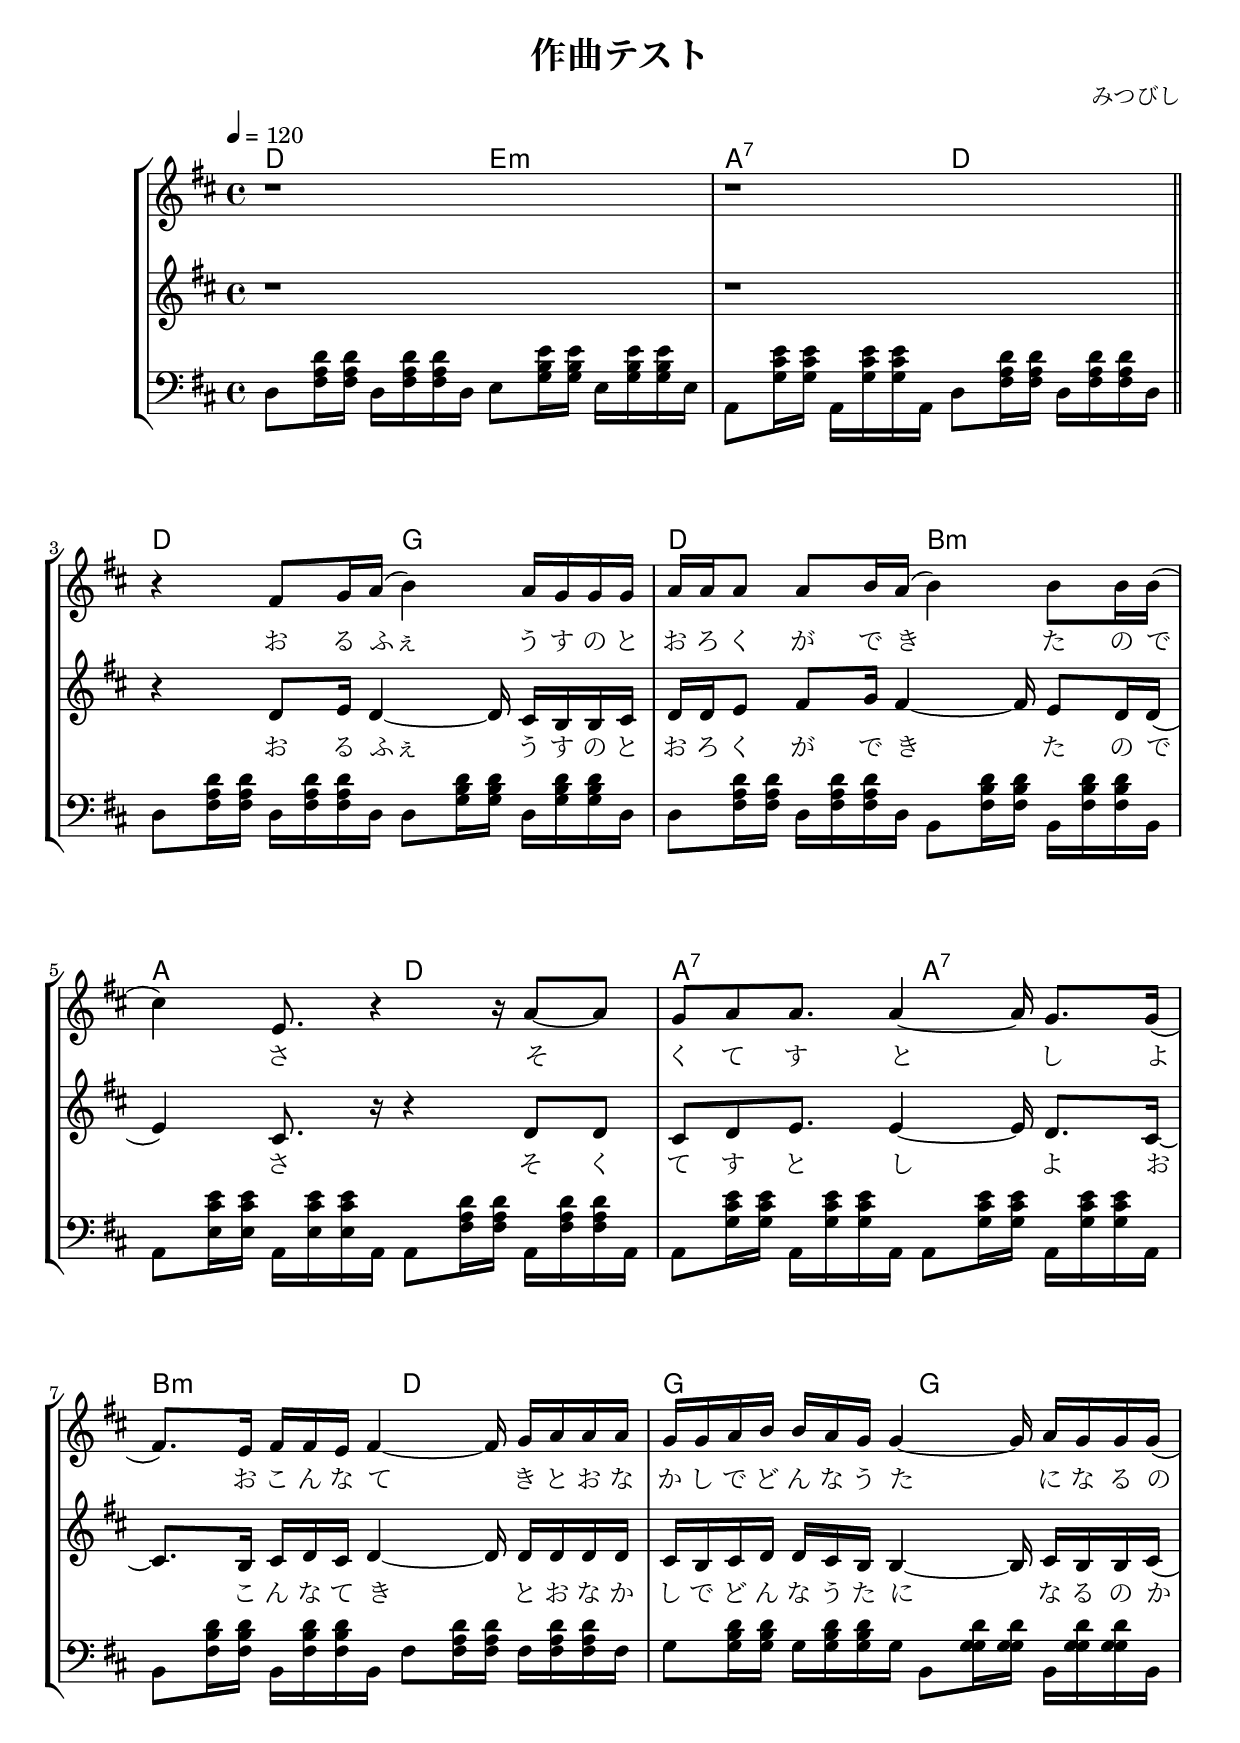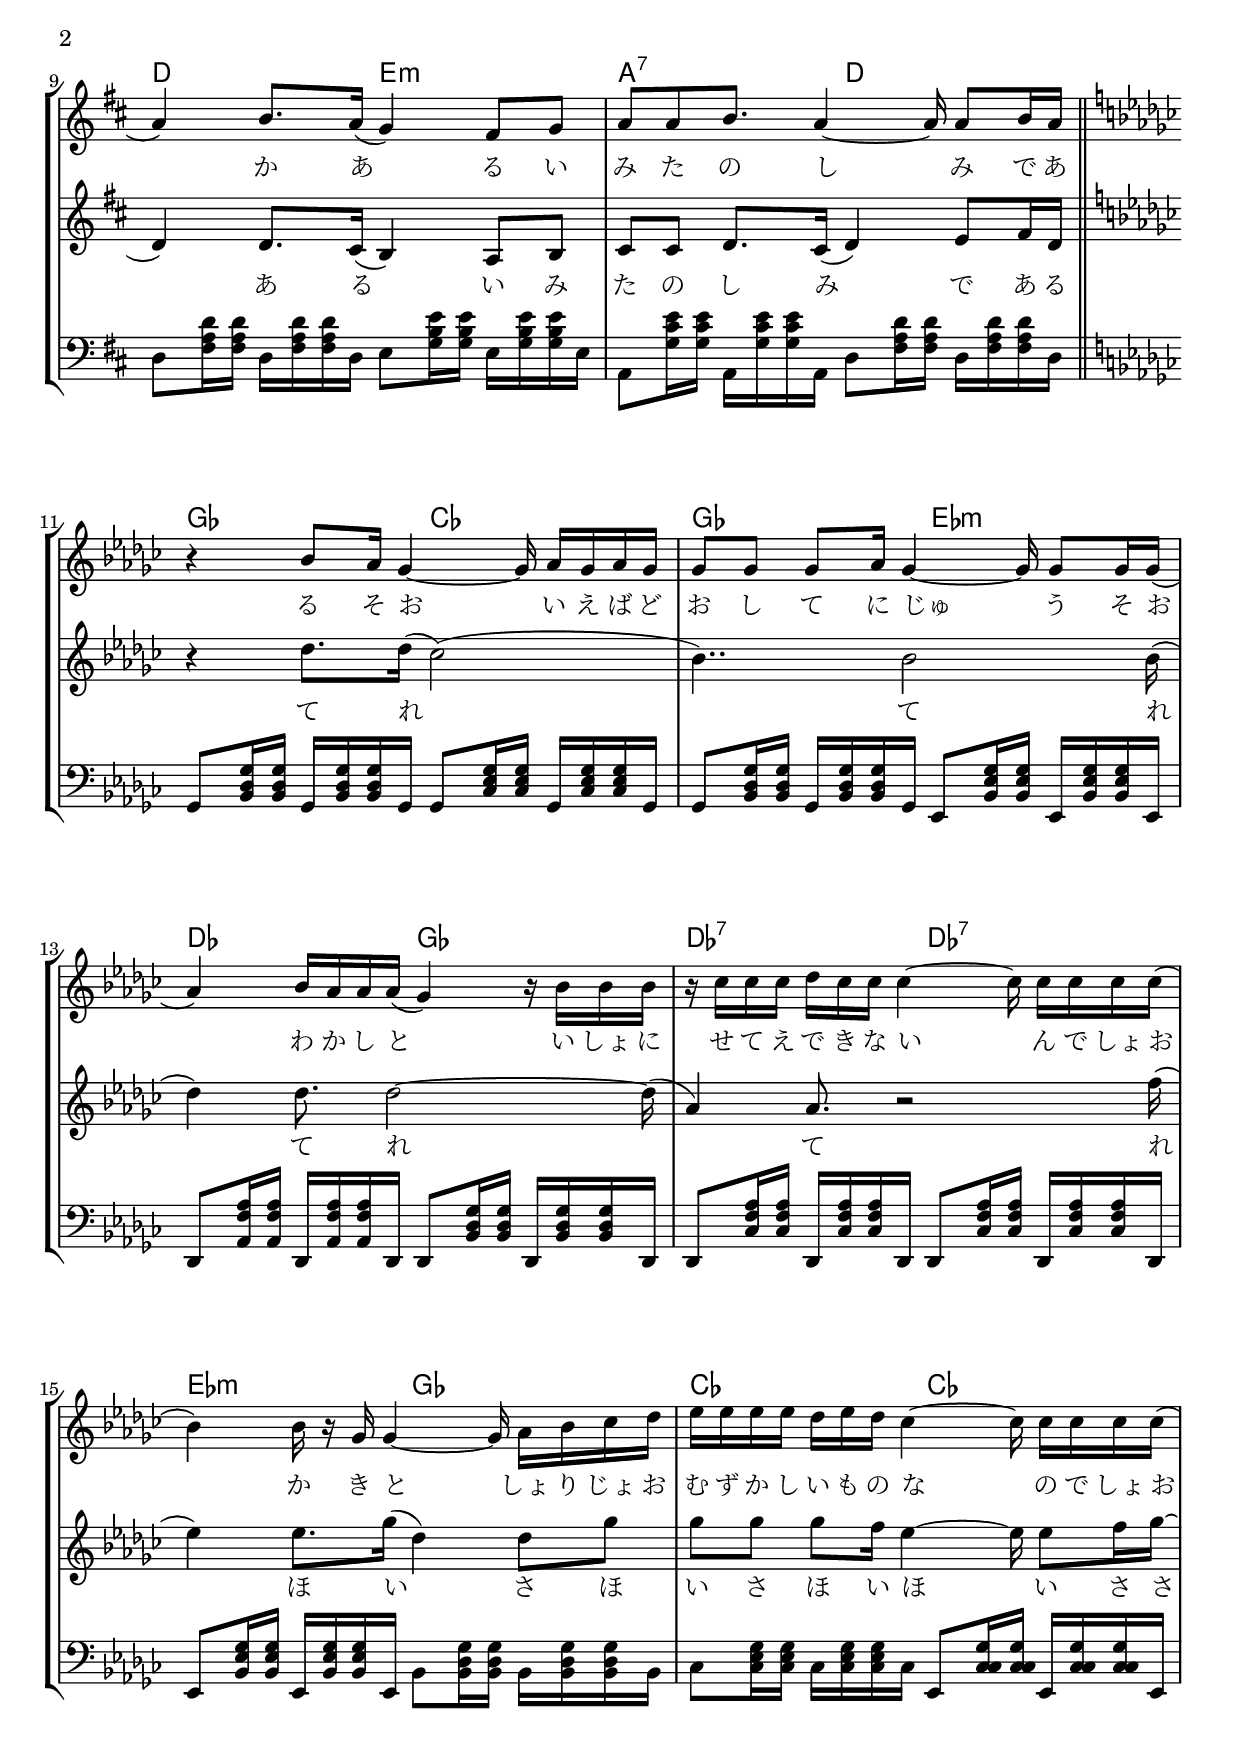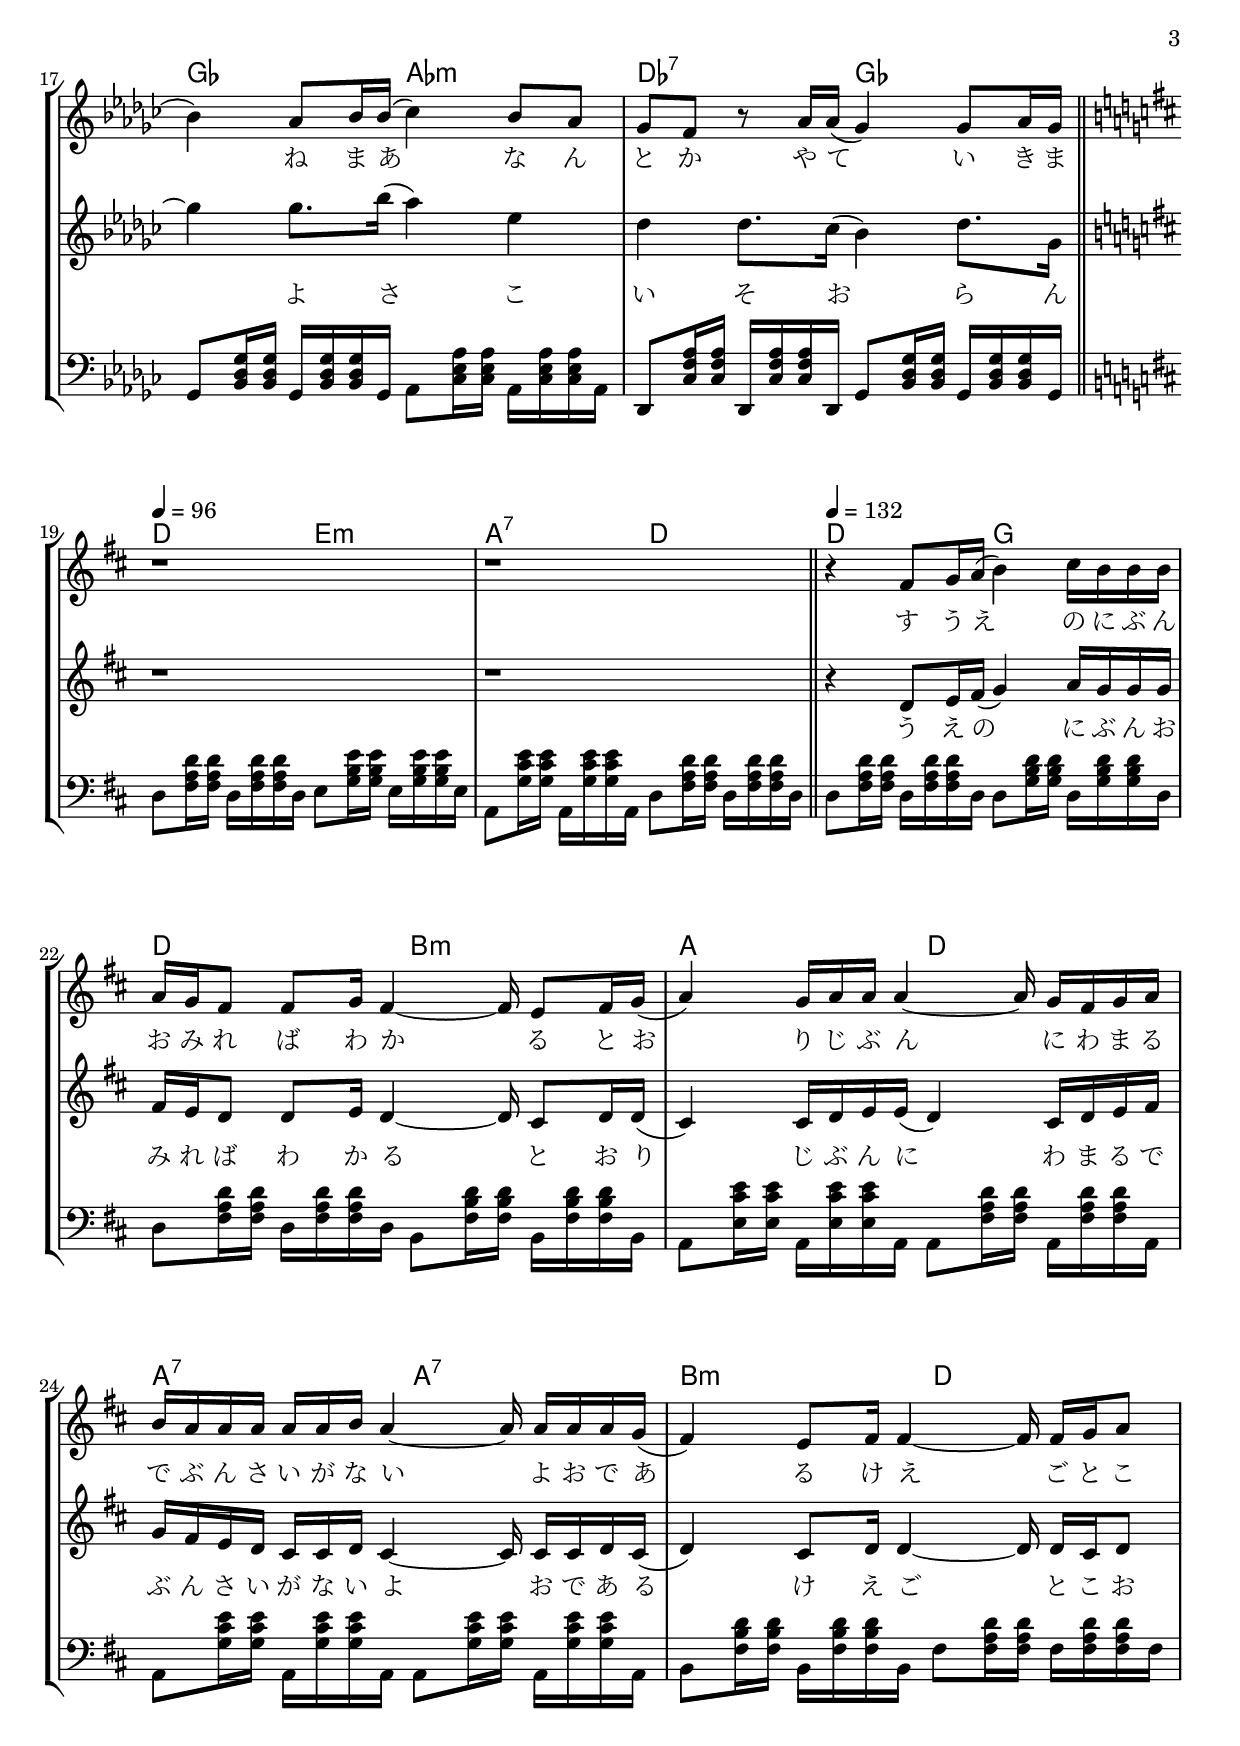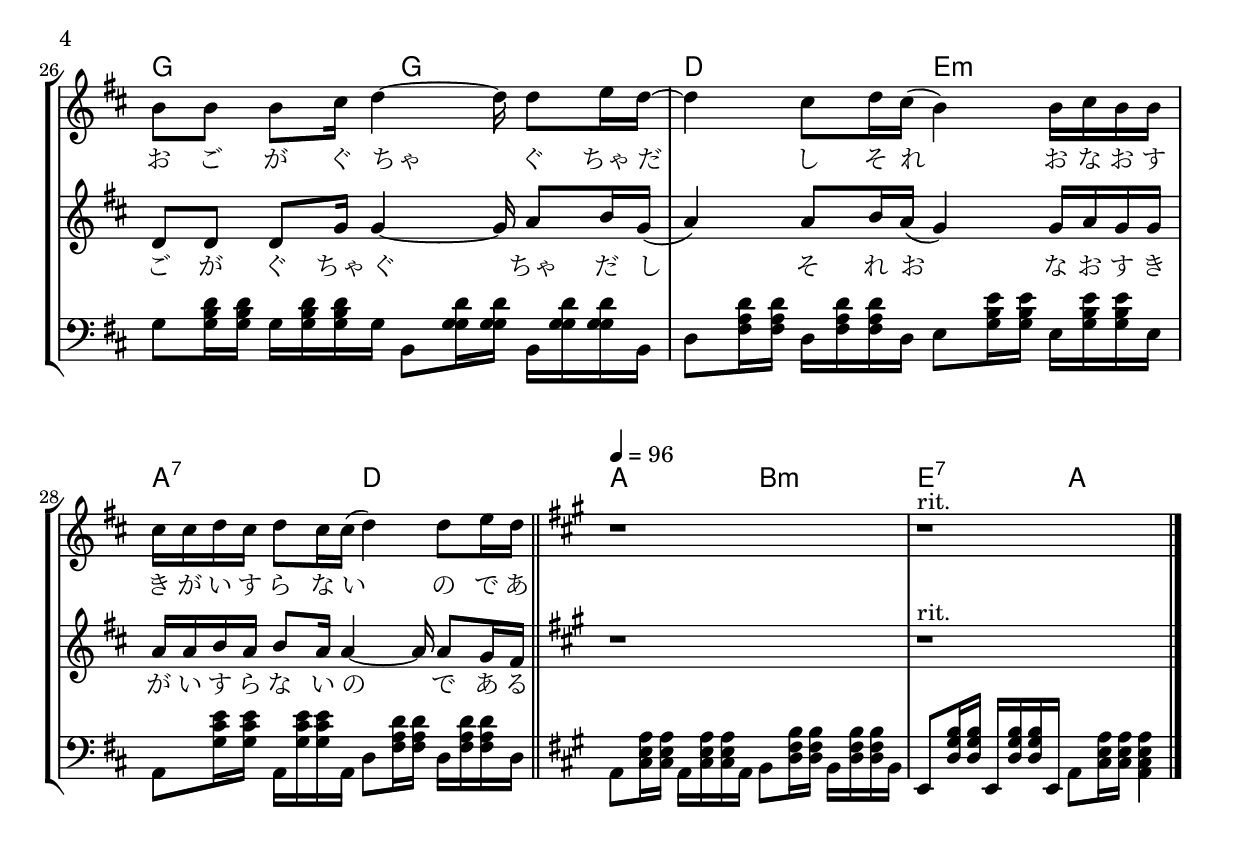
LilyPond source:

\version "2.12.1"

\header {
	title = \markup {作曲テスト}
	composer = \markup \center-column {みつびし}
}

harmony = \chordmode {
	d2 e:m a:7 d 

	d g d b:m a d a:7 a:7 b:m d g g d e:m a:7 d 

	ges ces ges es:m des ges des:7 des:7 es:m ges ces ces ges as:m des:7 ges 

	d e:m a:7 d 

	d g d b:m a d a:7 a:7 b:m d g g d e:m a:7 d 

	a b:m e:7 a 
}

melody = {
	\key d \major
	\tempo 4 = 120
	r1 | r1   
	\set Staff.midiInstrument = #"fss0.5"
	r4 fis'8  g'16  a'16  (b'4)  a'16  g'16  g'16  g'16 
	a'16  a'16  a'8  a'8  b'16  a'16  (b'4)  b'8  b'16  b'16 
	(cis''4)  e'8.  r4~r16  a'8  a'8 
	g'8  a'8  a'8.  a'4~a'16  g'8.  g'16 
	(fis'8.)  e'16  fis'16  fis'16  e'16  fis'4~fis'16  g'16  a'16  a'16  a'16 
	g'16  g'16  a'16  b'16  b'16  a'16  g'16  g'4~g'16  a'16  g'16  g'16  g'16 
	(a'4)  b'8.  a'16  (g'4)  fis'8  g'8 
	a'8  a'8  b'8.  a'4~a'16  a'8  b'16  a'16
	\set Staff.midiInstrument = #"fss0.5"
		\key ges \major
r4 bes'8  as'16  ges'4~ges'16  as'16  ges'16  as'16  ges'16 
	ges'8  ges'8  ges'8  as'16  ges'4~ges'16  ges'8  ges'16  ges'16 
	(as'4)  bes'16  as'16  as'16  as'16  (ges'4)  r16  bes'16  bes'16  bes'16 
	r16  ces''16  ces''16  ces''16  des''16  ces''16  ces''16  ces''4~ces''16  ces''16  ces''16  ces''16  ces''16 
	(bes'4)  bes'16  r16  ges'16  ges'4~ges'16  as'16  bes'16  ces''16  des''16 
	es''16  es''16  es''16  es''16  des''16  es''16  des''16  ces''4~ces''16  ces''16  ces''16  ces''16  ces''16 
	(bes'4)  as'8  bes'16  bes'16  (ces''4)  bes'8  as'8 
	ges'8  f'8  r8  as'16  as'16  (ges'4)  ges'8  as'16  ges'16
	\key d \major
	\tempo 4 = 96
	r1 | r1   
	\set Staff.midiInstrument = #"fss0.5"
		\tempo 4 = 132
r4 fis'8  g'16  a'16  (b'4)  cis''16  b'16  b'16  b'16 
	a'16  g'16  fis'8  fis'8  g'16  fis'4~fis'16  e'8  fis'16  g'16 
	(a'4)  g'16  a'16  a'16  a'4~a'16  g'16  fis'16  g'16  a'16 
	b'16  a'16  a'16  a'16  a'16  a'16  b'16  a'4~a'16  a'16  a'16  a'16  g'16 
	(fis'4)  e'8  fis'16  fis'4~fis'16  fis'16  g'16  a'8 
	b'8  b'8  b'8  cis''16  d''4~d''16  d''8  e''16  d''16~ 
	d''4  cis''8  d''16  cis''16  (b'4)  b'16  cis''16  b'16  b'16 
	cis''16  cis''16  d''16  cis''16  d''8  cis''16  cis''16  (d''4)  d''8  e''16  d''16
	\key a \major
	\tempo 4 = 96
	r1 | r1^"rit." \bar "|."
}

words = \lyricmode {
	
	お  る  ふぇ  う  す  の  と  お  ろ  く  が  で  き  た  の  で  さ  そ  く  て  す  と  し  よ  お  こ  ん  な  て  き  と  お  な  か  し  で  ど  ん  な  う  た  に  な  る  の  か  あ  る  い  み  た  の  し  み  で  あ  る  
	そ  お  い  え  ば  ど  お  し  て  に  じゅ  う  そ  お  わ  か  し  と  い  しょ  に  せ  て  え  で  き  な  い  ん  で  しょ  お  か  き  と  しょ  り  じょ  お  む  ず  か  し  い  も  の  な  の  で  しょ  お  ね  ま  あ  な  ん  と  か  や  て  い  き  ま  す  
	
	う  え  の  に  ぶ  ん  お  み  れ  ば  わ  か  る  と  お  り  じ  ぶ  ん  に  わ  ま  る  で  ぶ  ん  さ  い  が  な  い  よ  お  で  あ  る  け  え  ご  と  こ  お  ご  が  ぐ  ちゃ  ぐ  ちゃ  だ  し  そ  れ  お  な  お  す  き  が  い  す  ら  な  い  の  で  あ  る  
	
}

secondmelody = {
	\key d \major
	\tempo 4 = 120
	r1 | r1   
	\set Staff.midiInstrument = #"Rock Organ"
	r4 d'8  e'16  d'4~d'16  cis'16  b16  b16  cis'16 
	d'16  d'16  e'8  fis'8  g'16  fis'4~fis'16  e'8  d'16  d'16 
	(e'4)  cis'8.  r16  r4  d'8  d'8 
	cis'8  d'8  e'8.  e'4~e'16  d'8.  cis'16~ 
	cis'8.  b16  cis'16  d'16  cis'16  d'4~d'16  d'16  d'16  d'16  d'16 
	cis'16  b16  cis'16  d'16  d'16  cis'16  b16  b4~b16  cis'16  b16  b16  cis'16 
	(d'4)  d'8.  cis'16  (b4)  a8  b8 
	cis'8  cis'8  d'8.  cis'16  (d'4)  e'8  fis'16  d'16
	\set Staff.midiInstrument = #"String Ensemble 2"
		\key ges \major
r4 des''8.  des''16  (ces''2) 
	(bes'4..)  bes'2  bes'16 
	(des''4)  des''8.  des''2~des''16 
	(as'4)  as'8.  r2  f''16 
	(es''4)  es''8.  ges''16  (des''4)  des''8  ges''8 
	ges''8  ges''8  ges''8  f''16  es''4~es''16  es''8  f''16  ges''16~ 
	ges''4  ges''8.  bes''16  (as''4)  es''4 
	des''4  des''8.  ces''16  (bes'4)  des''8.  ges'16
	\key d \major
	\tempo 4 = 96
	r1 | r1   
	\set Staff.midiInstrument = #"Synth Bass 2"
		\tempo 4 = 132
r4 d'8  e'16  fis'16  (g'4)  a'16  g'16  g'16  g'16 
	fis'16  e'16  d'8  d'8  e'16  d'4~d'16  cis'8  d'16  d'16 
	(cis'4)  cis'16  d'16  e'16  e'16  (d'4)  cis'16  d'16  e'16  fis'16 
	g'16  fis'16  e'16  d'16  cis'16  cis'16  d'16  cis'4~cis'16  cis'16  cis'16  d'16  cis'16 
	(d'4)  cis'8  d'16  d'4~d'16  d'16  cis'16  d'8 
	d'8  d'8  d'8  g'16  g'4~g'16  a'8  b'16  g'16 
	(a'4)  a'8  b'16  a'16  (g'4)  g'16  a'16  g'16  g'16 
	a'16  a'16  b'16  a'16  b'8  a'16  a'4~a'16  a'8  g'16  fis'16
	\key a \major
	\tempo 4 = 96
	r1 | r1^"rit." \bar "|."
}

secondwords = \lyricmode {
	
	お  る  ふぇ  う  す  の  と  お  ろ  く  が  で  き  た  の  で  さ  そ  く  て  す  と  し  よ  お  こ  ん  な  て  き  と  お  な  か  し  で  ど  ん  な  う  た  に  な  る  の  か  あ  る  い  み  た  の  し  み  で  あ  る  
	て  れ  て  れ  て  れ  て  れ  ほ  い  さ  ほ  い  さ  ほ  い  ほ  い  さ  さ  よ  さ  こ  い  そ  お  ら  ん  
	
	う  え  の  に  ぶ  ん  お  み  れ  ば  わ  か  る  と  お  り  じ  ぶ  ん  に  わ  ま  る  で  ぶ  ん  さ  い  が  な  い  よ  お  で  あ  る  け  え  ご  と  こ  お  ご  が  ぐ  ちゃ  ぐ  ちゃ  だ  し  そ  れ  お  な  お  す  き  が  い  す  ら  な  い  の  で  あ  る  
	
}

tempochange = {
	\tempo 4 = 120
	r1 | r1 \bar "||"
	\tempo 4 = 120
	r1 | r1 | r1 | r1 | r1 | r1 | r1 | r1 \bar "||"
	\tempo 4 = 120
	r1 | r1 | r1 | r1 | r1 | r1 | r1 | r1 \bar "||"
	\tempo 4 = 96
	r1 | r1 \bar "||"
	\tempo 4 = 132
	r1 | r1 | r1 | r1 | r1 | r1 | r1 | r1 \bar "||"
	\tempo 4 = 96
	r1 | \tempo 4 = 72 r2 \tempo 4 = 64 r2 \bar "|."
}

mainacc = {
	\clef bass
	\set Staff.midiInstrument = #"English Horn"
	\key d \major
	\tempo 4 = 120
	d8 <fis a d'>16 <fis a d'>16   d16 <fis a d'>16 <fis a d'>16 d16
	e8 <g b e'>16 <g b e'>16   e16 <g b e'>16 <g b e'>16 e16
	a,8 <g cis' e'>16 <g cis' e'>16   a,16 <g cis' e'>16 <g cis' e'>16 a,16
	d8 <fis a d'>16 <fis a d'>16   d16 <fis a d'>16 <fis a d'>16 d16
	\bar "||"

	\set Staff.midiInstrument = #"English Horn"
	d8 <fis a d'>16 <fis a d'>16   d16 <fis a d'>16 <fis a d'>16 d16
	d8 <g b d'>16 <g b d'>16   d16 <g b d'>16 <g b d'>16 d16
	d8 <fis a d'>16 <fis a d'>16   d16 <fis a d'>16 <fis a d'>16 d16
	b,8 <fis b d'>16 <fis b d'>16   b,16 <fis b d'>16 <fis b d'>16 b,16
	a,8 <e cis' e'>16 <e cis' e'>16   a,16 <e cis' e'>16 <e cis' e'>16 a,16
	a,8 <fis a d'>16 <fis a d'>16   a,16 <fis a d'>16 <fis a d'>16 a,16
	a,8 <g cis' e'>16 <g cis' e'>16   a,16 <g cis' e'>16 <g cis' e'>16 a,16
	a,8 <g cis' e'>16 <g cis' e'>16   a,16 <g cis' e'>16 <g cis' e'>16 a,16
	b,8 <fis b d'>16 <fis b d'>16   b,16 <fis b d'>16 <fis b d'>16 b,16
	fis8 <fis a d'>16 <fis a d'>16   fis16 <fis a d'>16 <fis a d'>16 fis16
	g8 <g b d'>16 <g b d'>16   g16 <g b d'>16 <g b d'>16 g16
	b,8 <g g d'>16 <g g d'>16   b,16 <g g d'>16 <g g d'>16 b,16
	d8 <fis a d'>16 <fis a d'>16   d16 <fis a d'>16 <fis a d'>16 d16
	e8 <g b e'>16 <g b e'>16   e16 <g b e'>16 <g b e'>16 e16
	a,8 <g cis' e'>16 <g cis' e'>16   a,16 <g cis' e'>16 <g cis' e'>16 a,16
	d8 <fis a d'>16 <fis a d'>16   d16 <fis a d'>16 <fis a d'>16 d16
	\bar "||"

	\set Staff.midiInstrument = #"String Ensemble 2"
	\key ges \major
	ges,8 <bes, des ges>16 <bes, des ges>16   ges,16 <bes, des ges>16 <bes, des ges>16 ges,16
	ges,8 <ces es ges>16 <ces es ges>16   ges,16 <ces es ges>16 <ces es ges>16 ges,16
	ges,8 <bes, des ges>16 <bes, des ges>16   ges,16 <bes, des ges>16 <bes, des ges>16 ges,16
	es,8 <bes, es ges>16 <bes, es ges>16   es,16 <bes, es ges>16 <bes, es ges>16 es,16
	des,8 <as, f as>16 <as, f as>16   des,16 <as, f as>16 <as, f as>16 des,16
	des,8 <bes, des ges>16 <bes, des ges>16   des,16 <bes, des ges>16 <bes, des ges>16 des,16
	des,8 <ces f as>16 <ces f as>16   des,16 <ces f as>16 <ces f as>16 des,16
	des,8 <ces f as>16 <ces f as>16   des,16 <ces f as>16 <ces f as>16 des,16
	es,8 <bes, es ges>16 <bes, es ges>16   es,16 <bes, es ges>16 <bes, es ges>16 es,16
	bes,8 <bes, des ges>16 <bes, des ges>16   bes,16 <bes, des ges>16 <bes, des ges>16 bes,16
	ces8 <ces es ges>16 <ces es ges>16   ces16 <ces es ges>16 <ces es ges>16 ces16
	es,8 <ces ces ges>16 <ces ces ges>16   es,16 <ces ces ges>16 <ces ces ges>16 es,16
	ges,8 <bes, des ges>16 <bes, des ges>16   ges,16 <bes, des ges>16 <bes, des ges>16 ges,16
	as,8 <ces es as>16 <ces es as>16   as,16 <ces es as>16 <ces es as>16 as,16
	des,8 <ces f as>16 <ces f as>16   des,16 <ces f as>16 <ces f as>16 des,16
	ges,8 <bes, des ges>16 <bes, des ges>16   ges,16 <bes, des ges>16 <bes, des ges>16 ges,16
	\bar "||"

	\set Staff.midiInstrument = #"Gunshot"
	\key d \major
	\tempo 4 = 96
	d8 <fis a d'>16 <fis a d'>16   d16 <fis a d'>16 <fis a d'>16 d16
	e8 <g b e'>16 <g b e'>16   e16 <g b e'>16 <g b e'>16 e16
	a,8 <g cis' e'>16 <g cis' e'>16   a,16 <g cis' e'>16 <g cis' e'>16 a,16
	d8 <fis a d'>16 <fis a d'>16   d16 <fis a d'>16 <fis a d'>16 d16
	\bar "||"

	\set Staff.midiInstrument = #"Oboe"
	\tempo 4 = 132
	d8 <fis a d'>16 <fis a d'>16   d16 <fis a d'>16 <fis a d'>16 d16
	d8 <g b d'>16 <g b d'>16   d16 <g b d'>16 <g b d'>16 d16
	d8 <fis a d'>16 <fis a d'>16   d16 <fis a d'>16 <fis a d'>16 d16
	b,8 <fis b d'>16 <fis b d'>16   b,16 <fis b d'>16 <fis b d'>16 b,16
	a,8 <e cis' e'>16 <e cis' e'>16   a,16 <e cis' e'>16 <e cis' e'>16 a,16
	a,8 <fis a d'>16 <fis a d'>16   a,16 <fis a d'>16 <fis a d'>16 a,16
	a,8 <g cis' e'>16 <g cis' e'>16   a,16 <g cis' e'>16 <g cis' e'>16 a,16
	a,8 <g cis' e'>16 <g cis' e'>16   a,16 <g cis' e'>16 <g cis' e'>16 a,16
	b,8 <fis b d'>16 <fis b d'>16   b,16 <fis b d'>16 <fis b d'>16 b,16
	fis8 <fis a d'>16 <fis a d'>16   fis16 <fis a d'>16 <fis a d'>16 fis16
	g8 <g b d'>16 <g b d'>16   g16 <g b d'>16 <g b d'>16 g16
	b,8 <g g d'>16 <g g d'>16   b,16 <g g d'>16 <g g d'>16 b,16
	d8 <fis a d'>16 <fis a d'>16   d16 <fis a d'>16 <fis a d'>16 d16
	e8 <g b e'>16 <g b e'>16   e16 <g b e'>16 <g b e'>16 e16
	a,8 <g cis' e'>16 <g cis' e'>16   a,16 <g cis' e'>16 <g cis' e'>16 a,16
	d8 <fis a d'>16 <fis a d'>16   d16 <fis a d'>16 <fis a d'>16 d16
	\bar "||"

	\set Staff.midiInstrument = #"Drawbar Organ"
	\key a \major
	\tempo 4 = 96
	a,8 <cis e a>16 <cis e a>16   a,16 <cis e a>16 <cis e a>16 a,16
	b,8 <d fis b>16 <d fis b>16   b,16 <d fis b>16 <d fis b>16 b,16
	e,8 <d gis b>16 <d gis b>16   e,16 <d gis b>16 <d gis b>16 e,16
	a,8 <cis e a>16 <cis e a>16 <a, cis e a>4
	\bar "|."
}

subacc = {
	\clef bass
	\set Staff.midiInstrument = #"Baritone Sax"
	\key d \major
	\tempo 4 = 120
	d16 fis <a d'> fis fis fis <a d'> fis
	e16 g <b e'> g g g <b e'> g
	a,16 g <cis' e'> g g g <cis' e'> g
	d16 fis <a d'> fis fis fis <a d'> fis
	\bar "||"

	\set Staff.midiInstrument = #"Baritone Sax"
	d16 fis <a d'> fis fis fis <a d'> fis
	d16 g <b d'> g g g <b d'> g
	d16 fis <a d'> fis fis fis <a d'> fis
	b,16 fis <b d'> fis fis fis <b d'> fis
	a,16 e <cis' e'> e e e <cis' e'> e
	a,16 fis <a d'> fis fis fis <a d'> fis
	a,16 g <cis' e'> g g g <cis' e'> g
	a,16 g <cis' e'> g g g <cis' e'> g
	b,16 fis <b d'> fis fis fis <b d'> fis
	fis16 fis <a d'> fis fis fis <a d'> fis
	g16 g <b d'> g g g <b d'> g
	b,16 g <g d'> g g g <g d'> g
	d16 fis <a d'> fis fis fis <a d'> fis
	e16 g <b e'> g g g <b e'> g
	a,16 g <cis' e'> g g g <cis' e'> g
	d16 fis <a d'> fis fis fis <a d'> fis
	\bar "||"

	\set Staff.midiInstrument = #"Trombone"
	\key ges \major
	ges,16 bes, <des ges> bes, bes, bes, <des ges> bes,
	ges,16 ces <es ges> ces ces ces <es ges> ces
	ges,16 bes, <des ges> bes, bes, bes, <des ges> bes,
	es,16 bes, <es ges> bes, bes, bes, <es ges> bes,
	des,16 as, <f as> as, as, as, <f as> as,
	des,16 bes, <des ges> bes, bes, bes, <des ges> bes,
	des,16 ces <f as> ces ces ces <f as> ces
	des,16 ces <f as> ces ces ces <f as> ces
	es,16 bes, <es ges> bes, bes, bes, <es ges> bes,
	bes,16 bes, <des ges> bes, bes, bes, <des ges> bes,
	ces16 ces <es ges> ces ces ces <es ges> ces
	es,16 ces <ces ges> ces ces ces <ces ges> ces
	ges,16 bes, <des ges> bes, bes, bes, <des ges> bes,
	as,16 ces <es as> ces ces ces <es as> ces
	des,16 ces <f as> ces ces ces <f as> ces
	ges,16 bes, <des ges> bes, bes, bes, <des ges> bes,
	\bar "||"

	\set Staff.midiInstrument = #"Bird Tweet"
	\key d \major
	\tempo 4 = 96
	d16 fis <a d'> fis fis fis <a d'> fis
	e16 g <b e'> g g g <b e'> g
	a,16 g <cis' e'> g g g <cis' e'> g
	d16 fis <a d'> fis fis fis <a d'> fis
	\bar "||"

	\set Staff.midiInstrument = #"Melodic Tom"
	\tempo 4 = 132
	d8 <fis a d'> d <fis a d'>16 <fis a d'>
	d8 <g b d'> d <g b d'>16 <g b d'>
	d8 <fis a d'> d <fis a d'>16 <fis a d'>
	b,8 <fis b d'> b, <fis b d'>16 <fis b d'>
	a,8 <e cis' e'> a, <e cis' e'>16 <e cis' e'>
	a,8 <fis a d'> a, <fis a d'>16 <fis a d'>
	a,8 <g cis' e'> a, <g cis' e'>16 <g cis' e'>
	a,8 <g cis' e'> a, <g cis' e'>16 <g cis' e'>
	b,8 <fis b d'> b, <fis b d'>16 <fis b d'>
	fis8 <fis a d'> fis <fis a d'>16 <fis a d'>
	g8 <g b d'> g <g b d'>16 <g b d'>
	b,8 <g g d'> b, <g g d'>16 <g g d'>
	d8 <fis a d'> d <fis a d'>16 <fis a d'>
	e8 <g b e'> e <g b e'>16 <g b e'>
	a,8 <g cis' e'> a, <g cis' e'>16 <g cis' e'>
	d8 <fis a d'> d <fis a d'>16 <fis a d'>
	\bar "||"

	\set Staff.midiInstrument = #"FX 2 (soundtrack)"
	\key a \major
	\tempo 4 = 96
	a,16 cis <e a> cis cis cis <e a> cis
	b,16 d <fis b> d d d <fis b> d
	e,16 d <gis b> d d d <gis b> d
	a,16 cis <e a> cis <a, cis e a>4
	\bar "|."
}

percA = {
	\drummode {
	hh4 hh4 hh4 hh4  |hh4 hh4 hh4 hh4  \bar "||"
	r2. hho4  |r1  |r2. hho4  |r1  |r2. hho4  |r1  |r2. hho4  |r1  \bar "||"
	r2. hho4  |r1  |r2. hho4  |r1  |r2. hho4  |r1  |r2. hho4  |r1  \bar "||"
	r8 cymr8 cymr8 cymr8 cymr8 cymr8 cymr8 cymr8  |cymr8 cymr8 cymr4 cymr8 cymr4.  \bar "||"
	r4 hh8. hh4 r16 hh4  |hh4 hh8 hh4. hh4  |hh4 hh8. hh4 r16 hh4  |hh4 hh8 hh4. hh4  |r4 hh8. hh4 r16 hh4  |hh4 hh8 hh4. hh4  |hh4 hh8. hh4 r16 hh4  |hh4 hh8 hh4. hh4  \bar "||"
	r1 |r1 \bar "|."
	}
}

percB = {
	\drummode {
	r8 ss4 ss4 ss4 ss8  |r8 ss4 ss8 ss8. ss8. ss8  \bar "||"
	r4 hh4 hh2  |hh4 hh4 hh4 hh4  |hh4 hh4 hh4 r16 hh8.  |hh4 hh4 hh4 hh4  |r4 hh4 hh2  |hh4 hh4 hh4 hh4  |hh4 hh4 hh4 r16 hh8.  |r4 hh4. r16 hh8 hh8 hh16  \bar "||"
	r4 hh4 hh2  |hh4 hh4 hh4 hh4  |hh4 hh4 hh4 r16 hh8.  |hh4 hh4 hh4 hh4  |r4 hh4 hh2  |hh4 hh4 hh4 hh4  |hh4 hh4 hh4 r16 hh8.  |r4 hh4. r16 hh8 hh8 hh16  \bar "||"
	r4 sn8 sn4. sn4  |r8 sn8 sn4 sn8 sn8 sn16 sn16 sn16 sn16  \bar "||"
	r8 hhp4 hhp4 hhp4 hhp8  |r8 hhp2 hhp4 hhp8  |r8 hhp4 hhp4 hhp4 hhp8  |r8 hhp2 hhp4 hhp8  |r8 hhp4 hhp4 hhp4 hhp8  |r8 hhp2 hhp4 hhp8  |r8 hhp4 hhp4 hhp4 hhp8  |r8 hhp2 hhp4.  \bar "||"
	r1 |r1 \bar "|."
	}
}

percC = {
	\drummode {
	r8 hhp4 hhp4 hhp4 hhp8  |r8 hhp4 hhp4 hhp4 hhp8  \bar "||"
	r16 hhp8 hhp8 hhp8 hhp8 hhp8 hhp8 hhp8 hhp16  |r16 hhp8 hhp8 hhp8 hhp8 hhp8 hhp8 hhp8 hhp16  |r16 hhp8 hhp8 hhp8 hhp8 hhp8 hhp4 hhp16  |r16 hhp8 hhp8 hhp8 hhp8 hhp8 hhp8 hhp8 hhp16  |r16 hhp8 hhp8 hhp8 hhp8 hhp8 hhp8 hhp8 hhp16  |r16 hhp8 hhp8 hhp8 hhp8 hhp8 hhp8 hhp8 hhp16  |r16 hhp8 hhp8 hhp8 hhp8 hhp8 hhp4 hhp16  |r16 hhp8 hhp8 hhp8 hhp8. hhp8 hhp8 hhp8  \bar "||"
	r16 hhp8 hhp8 hhp8 hhp8 hhp8 hhp8 hhp8 hhp16  |r16 hhp8 hhp8 hhp8 hhp8 hhp8 hhp8 hhp8 hhp16  |r16 hhp8 hhp8 hhp8 hhp8 hhp8 hhp4 hhp16  |r16 hhp8 hhp8 hhp8 hhp8 hhp8 hhp8 hhp8 hhp16  |r16 hhp8 hhp8 hhp8 hhp8 hhp8 hhp8 hhp8 hhp16  |r16 hhp8 hhp8 hhp8 hhp8 hhp8 hhp8 hhp8 hhp16  |r16 hhp8 hhp8 hhp8 hhp8 hhp8 hhp4 hhp16  |r16 hhp8 hhp8 hhp8 hhp8. hhp8 hhp8 hhp8  \bar "||"
	bd4 bd4 bd4 bd4  |bd4. bd8 bd4 bd8 bd8  \bar "||"
	r4 sn2 sn8. sn16  |r4 sn2 sn8. sn16  |r4 sn2 sn8. sn16  |r4 sn2 sn8. sn16  |r4 sn2 sn8. sn16  |r4 sn2 sn8. sn16  |r4 sn2 sn8. sn16  |r4 sn2 sn8 sn16 sn16  \bar "||"
	r1 |r1 \bar "|."
	}
}

percD = {
	\drummode {
	bd2 bd4. r16 bd16  |bd4 bd4 bd4 bd8. bd16  \bar "||"
	r8 sn4 sn4 sn4 sn8  |r8 sn4 sn4 sn4 sn8  |r8 sn4 sn4 sn4 sn8  |r8 sn4 sn4 sn4 sn8  |r8 sn4 sn4 sn4 sn8  |r8 sn4 sn4 sn4 sn8  |r8 sn4 sn4 sn4 sn8  |r8 sn4 sn8 sn16 sn8 sn8 sn8 sn16  \bar "||"
	r8 sn4 sn4 sn4 sn8  |r8 sn4 sn4 sn4 sn8  |r8 sn4 sn4 sn4 sn8  |r8 sn4 sn4 sn4 sn8  |r8 sn4 sn4 sn4 sn8  |r8 sn4 sn4 sn4 sn8  |r8 sn4 sn4 sn4 sn8  |r8 sn4 sn8 sn16 sn8 sn8 sn8 sn16  \bar "||"
	cymc1  |r1 \bar "||"
	bd4. r16 bd8. bd4 bd8  |bd8 bd4 r16 bd8. bd4 bd8  |bd4. r16 bd8. bd4 bd8  |bd8 bd4 r16 bd8. bd4 bd8  |bd4. r16 bd8. bd4 bd8  |bd8 bd4 r16 bd8. bd4 bd8  |bd4. r16 bd8. bd4 bd8  |bd8 bd4 r16 bd8. bd4 bd8  \bar "||"
	r1 |r1 \bar "|."
	}
}

percE = {
	\drummode {
	r1 | r1 \bar "||"
	bd4 bd4 bd16 bd8 bd16 bd4  |bd4 bd4 bd16 bd8 bd16 bd4  |bd4 bd4 bd16 bd8 bd16 bd4  |bd4 bd4 bd16 bd8 bd16 bd4  |bd4 bd4 bd16 bd8 bd16 bd4  |bd4 bd4 bd16 bd8 bd16 bd4  |bd4 bd4 bd16 bd8 bd16 bd4  |bd4 bd8. bd8 bd8 bd8 bd8 bd16  \bar "||"
	bd4 bd4 bd16 bd8 bd16 bd4  |bd4 bd4 bd16 bd8 bd16 bd4  |bd4 bd4 bd16 bd8 bd16 bd4  |bd4 bd4 bd16 bd8 bd16 bd4  |bd4 bd4 bd16 bd8 bd16 bd4  |bd4 bd4 bd16 bd8 bd16 bd4  |bd4 bd4 bd16 bd8 bd16 bd4  |bd4 bd8. bd8 bd8 bd8 bd8 bd16  \bar "||"
	r1 |r4 r16 hhp8 hhp2 r16  \bar "||"
	r1  |r4. r16 hho2 r16  |r1  |r4. r16 hho2 r16  |r1  |r4. r16 hho2 r16  |r1  |r4. r16 hho2 r16  \bar "||"
	r1 |r1 \bar "|."
	}
}

percF = {
	\drummode {
	r1 | r1 \bar "||"
	cymc1  |r1 |r1 |r1 |cymc1  |r1 |r1 |cymc1  \bar "||"
	cymc1  |r1 |r1 |r1 |cymc1  |r1 |r1 |cymc1  \bar "||"
	r1 |r4. hh2 r8  \bar "||"
	cymc1  |r1 |r1 |r1 |cymc1  |r1 |r1 |r1 \bar "||"
	r1 | r1 \bar "|."
	}
}

\score {
	<<
		\new StaffGroup <<
			\new ChordNames {\harmony}
			\new Voice = "melody" {\melody}
			\new Lyrics \lyricsto "melody" \words
			\new Voice = "secondmelody" {\secondmelody}
			\new Lyrics \lyricsto "secondmelody" \secondwords
			\new Staff = "mainacc" {\mainacc}
		>>
	>>
	\layout { }
}
